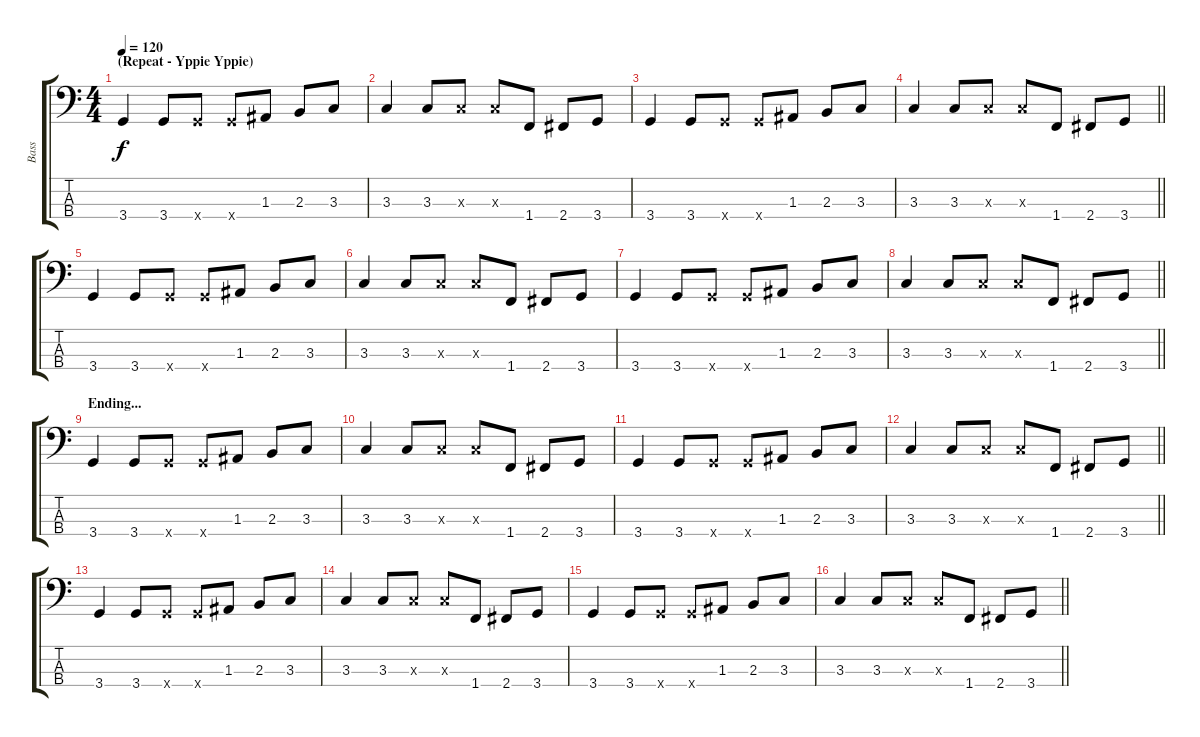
\track ("Bass" "Bass") {instrument electricbassfinger}
\staff {score tabs}
\tuning (G2 D2 A1 E1) {hide}
\ts (4 4)
\section ("" "(Repeat - Yppie Yppie)")
\tempo 120
\clef f4
\ks c
3.4.4{dy f} 3.4.8 3.4{x}.8 3.4{x}.8 1.3.8 2.3.8 3.3.8 |
3.3.4 3.3.8 3.3{x}.8 3.3{x}.8 1.4.8 2.4.8 3.4.8 |
3.4.4 3.4.8 3.4{x}.8 3.4{x}.8 1.3.8 2.3.8 3.3.8 |
\barLineRight lightlight
3.3.4 3.3.8 3.3{x}.8 3.3{x}.8 1.4.8 2.4.8 3.4.8 |
3.4.4 3.4.8 3.4{x}.8 3.4{x}.8 1.3.8 2.3.8 3.3.8 |
3.3.4 3.3.8 3.3{x}.8 3.3{x}.8 1.4.8 2.4.8 3.4.8 |
3.4.4 3.4.8 3.4{x}.8 3.4{x}.8 1.3.8 2.3.8 3.3.8 |
\barLineRight lightlight
3.3.4 3.3.8 3.3{x}.8 3.3{x}.8 1.4.8 2.4.8 3.4.8 |
\section ("" "Ending...")
3.4.4 3.4.8 3.4{x}.8 3.4{x}.8 1.3.8 2.3.8 3.3.8 |
3.3.4 3.3.8 3.3{x}.8 3.3{x}.8 1.4.8 2.4.8 3.4.8 |
3.4.4 3.4.8 3.4{x}.8 3.4{x}.8 1.3.8 2.3.8 3.3.8 |
\barLineRight lightlight
3.3.4 3.3.8 3.3{x}.8 3.3{x}.8 1.4.8 2.4.8 3.4.8 |
3.4.4 3.4.8 3.4{x}.8 3.4{x}.8 1.3.8 2.3.8 3.3.8 |
3.3.4 3.3.8 3.3{x}.8 3.3{x}.8 1.4.8 2.4.8 3.4.8 |
3.4.4 3.4.8 3.4{x}.8 3.4{x}.8 1.3.8 2.3.8 3.3.8 |
\barLineRight lightlight
3.3.4 3.3.8 3.3{x}.8 3.3{x}.8 1.4.8 2.4.8 3.4.8
